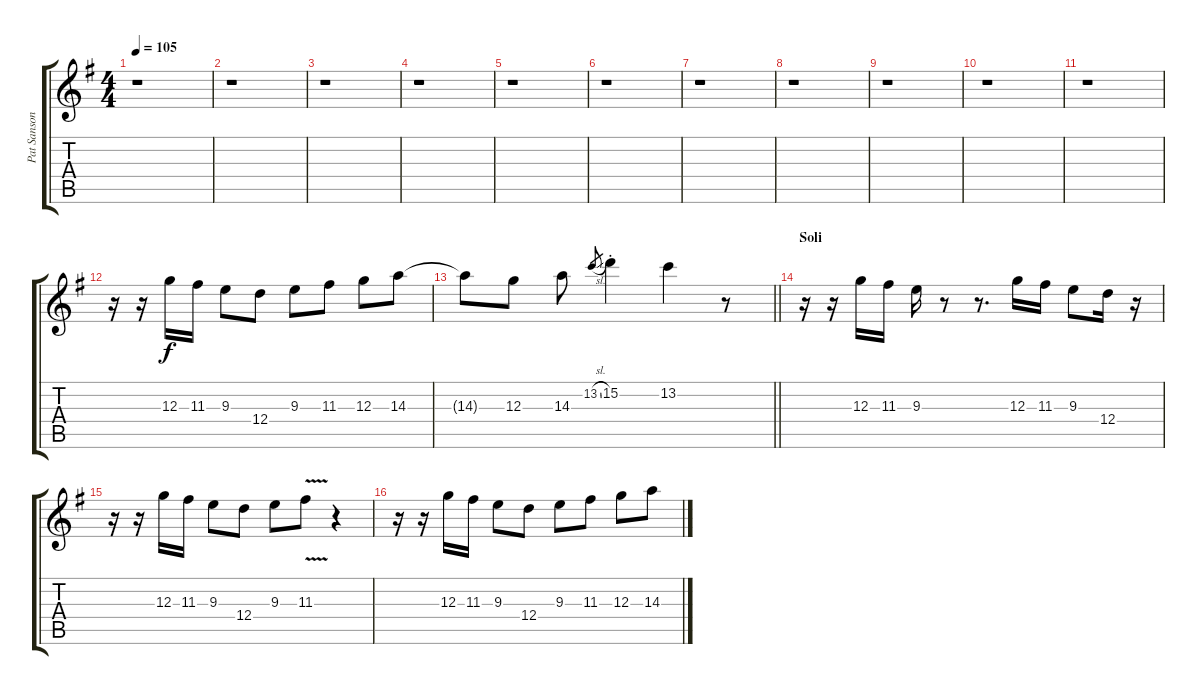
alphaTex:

\track ("Pat Sansone" "Pat Sanson") {mute instrument electricguitarclean}
\staff {score tabs}
\tuning (E4 B3 G3 D3 A2 E2) {hide}
\ts (4 4)
\tempo 105
\clef g2
\ks g
r.1{dy p} |
r.1 |
r.1 |
r.1 |
r.1 |
r.1 |
r.1 |
r.1 |
r.1 |
r.1 |
r.1 |
r.16 r.16 12.3.16{dy f} 11.3.16 9.3.8 12.4.8 9.3.8 11.3.8 12.3.8 14.3.8 |
\barLineRight lightlight
14.3{t}.8 12.3.8 14.3.8 13.2{sl}.8{gr} 15.2{st}.4 13.2.4 r.8 |
\section ("" "Soli")
r.16 r.16 12.3.16 11.3.16 9.3.16 r.8 r.8{d} 12.3.16 11.3.16 9.3.8 12.4.16 r.16 |
r.16 r.16 12.3.16 11.3.16 9.3.8 12.4.8 9.3.8 11.3{v}.8 r.4 |
r.16 r.16 12.3.16 11.3.16 9.3.8 12.4.8 9.3.8 11.3.8 12.3.8 14.3.8
